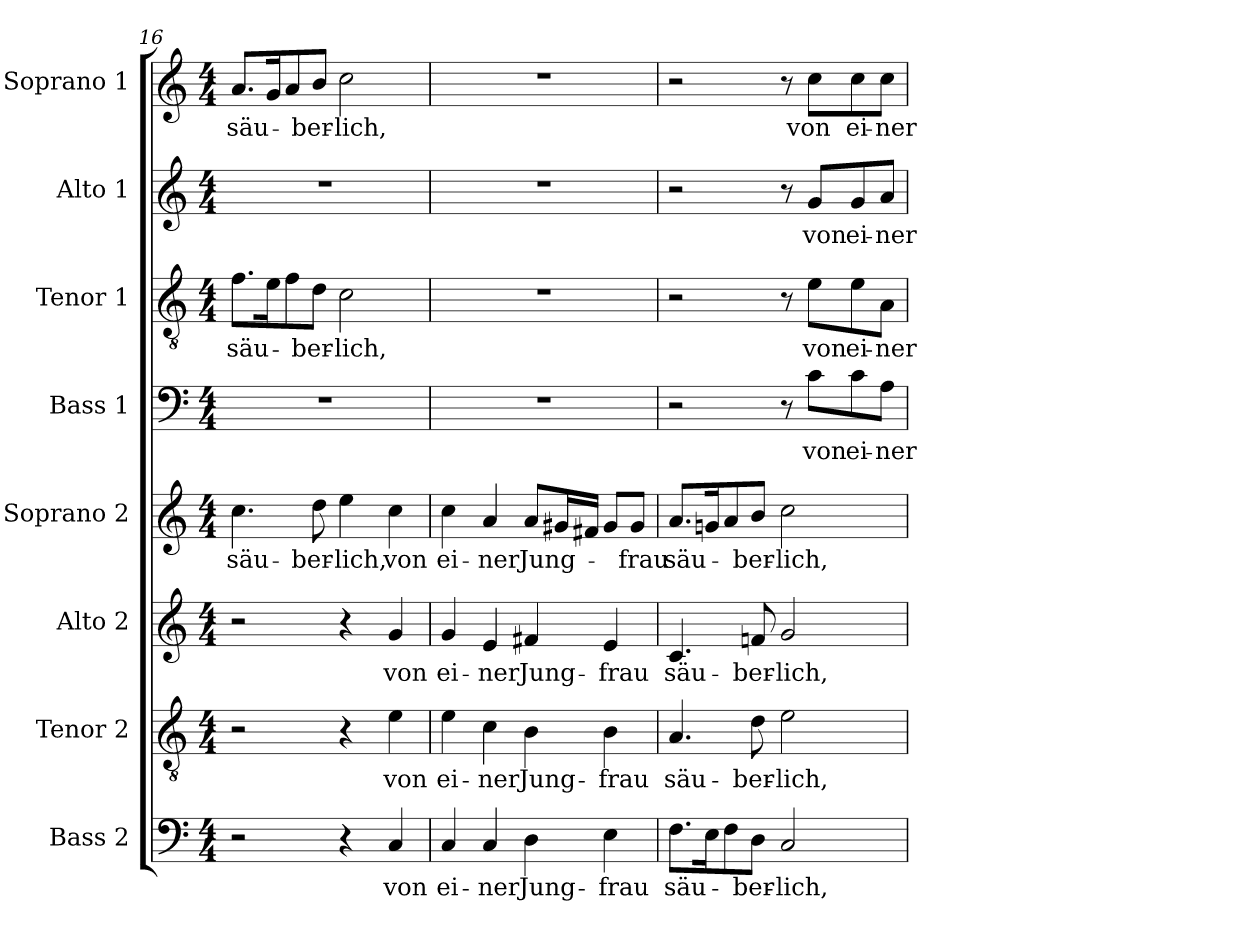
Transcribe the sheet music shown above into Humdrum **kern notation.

**kern	**text	**kern	**text	**kern	**text	**kern	**text	**kern	**text	**kern	**text	**kern	**text	**kern	**text
*part8	*part8	*part7	*part7	*part6	*part6	*part5	*part5	*part4	*part4	*part3	*part3	*part2	*part2	*part1	*part1
*staff8	*staff8	*staff7	*staff7	*staff6	*staff6	*staff5	*staff5	*staff4	*staff4	*staff3	*staff3	*staff2	*staff2	*staff1	*staff1
*I"Bass 2	*	*I"Tenor 2	*	*I"Alto 2	*	*I"Soprano 2	*	*I"Bass 1	*	*I"Tenor 1	*	*I"Alto 1	*	*I"Soprano 1	*
*I'B2	*	*I'T2	*	*I'A2	*	*I'S2	*	*I'B1	*	*I'T1	*	*I'A1	*	*I'S1	*
*clefF4	*	*clefGv2	*	*clefG2	*	*clefG2	*	*clefF4	*	*clefGv2	*	*clefG2	*	*clefG2	*
*	*	*ITrd7c12	*	*	*	*	*	*	*	*ITrd7c12	*	*	*	*	*
*k[]	*	*k[]	*	*k[]	*	*k[]	*	*k[]	*	*k[]	*	*k[]	*	*k[]	*
*C:	*	*C:	*	*C:	*	*C:	*	*C:	*	*C:	*	*C:	*	*C:	*
*M4/4	*	*M4/4	*	*M4/4	*	*M4/4	*	*M4/4	*	*M4/4	*	*M4/4	*	*M4/4	*
=16	=16	=16	=16	=16	=16	=16	=16	=16	=16	=16	=16	=16	=16	=16	=16
!	!	!	!	!	!	!	!LO:LY:b:color=#000000	!	!	!	!	!	!	!	!
!	!	!	!	!	!	!	!	!	!	!	!LO:LY:b:color=#000000	!	!	!	!
!	!	!	!	!	!	!	!	!	!	!	!	!	!	!	!LO:LY:b:color=#000000
2r	.	2r	.	2r	.	4.cci\	säu-	1r	.	8.Fi\L	säu-	1r	.	8.ai/L	säu-
.	.	.	.	.	.	.	.	.	.	16Ei\k	.	.	.	16gi/k	.
.	.	.	.	.	.	.	.	.	.	8Fi\	.	.	.	8ai/	.
!	!	!	!	!	!	!	!LO:LY:b:color=#000000	!	!	!	!	!	!	!	!
!	!	!	!	!	!	!	!	!	!	!	!LO:LY:b:color=#000000	!	!	!	!
!	!	!	!	!	!	!	!	!	!	!	!	!	!	!	!LO:LY:b:color=#000000
.	.	.	.	.	.	8ddi\	-ber-	.	.	8Di\J	-ber-	.	.	8bi/J	-ber-
!	!	!	!	!	!	!	!LO:LY:b:color=#000000	!	!	!	!	!	!	!	!
!	!	!	!	!	!	!	!	!	!	!	!LO:LY:b:color=#000000	!	!	!	!
!	!	!	!	!	!	!	!	!	!	!	!	!	!	!	!LO:LY:b:color=#000000
4r	.	4r	.	4r	.	4eei\	-lich,	.	.	2Ci\	-lich,	.	.	2cci\	-lich,
!	!LO:LY:b:color=#000000	!	!	!	!	!	!	!	!	!	!	!	!	!	!
!	!	!	!LO:LY:b:color=#000000	!	!	!	!	!	!	!	!	!	!	!	!
!	!	!	!	!	!LO:LY:b:color=#000000	!	!	!	!	!	!	!	!	!	!
!	!	!	!	!	!	!	!LO:LY:b:color=#000000	!	!	!	!	!	!	!	!
4Ci/	von	4Ei\	von	4gi/	von	4cci\	von	.	.	.	.	.	.	.	.
!!LO:LB:g=z
=17	=17	=17	=17	=17	=17	=17	=17	=17	=17	=17	=17	=17	=17	=17	=17
!	!LO:LY:b:color=#000000	!	!	!	!	!	!	!	!	!	!	!	!	!	!
!	!	!	!LO:LY:b:color=#000000	!	!	!	!	!	!	!	!	!	!	!	!
!	!	!	!	!	!LO:LY:b:color=#000000	!	!	!	!	!	!	!	!	!	!
!	!	!	!	!	!	!	!LO:LY:b:color=#000000	!	!	!	!	!	!	!	!
4Ci/	ei-	4Ei\	ei-	4gi/	ei-	4cci\	ei-	1r	.	1r	.	1r	.	1r	.
!	!LO:LY:b:color=#000000	!	!	!	!	!	!	!	!	!	!	!	!	!	!
!	!	!	!LO:LY:b:color=#000000	!	!	!	!	!	!	!	!	!	!	!	!
!	!	!	!	!	!LO:LY:b:color=#000000	!	!	!	!	!	!	!	!	!	!
!	!	!	!	!	!	!	!LO:LY:b:color=#000000	!	!	!	!	!	!	!	!
4Ci/	-ner	4Ci\	-ner	4ei/	-ner	4ai/	-ner	.	.	.	.	.	.	.	.
!	!LO:LY:b:color=#000000	!	!	!	!	!	!	!	!	!	!	!	!	!	!
!	!	!	!LO:LY:b:color=#000000	!	!	!	!	!	!	!	!	!	!	!	!
!	!	!	!	!	!LO:LY:b:color=#000000	!	!	!	!	!	!	!	!	!	!
!	!	!	!	!	!	!	!LO:LY:b:color=#000000	!	!	!	!	!	!	!	!
4Di\	Jung-	4BBi\	Jung-	4f#Xi/	Jung-	8ai/L	Jung-	.	.	.	.	.	.	.	.
.	.	.	.	.	.	16g#Xi/L	.	.	.	.	.	.	.	.	.
.	.	.	.	.	.	16f#Xi/JJ	.	.	.	.	.	.	.	.	.
!	!LO:LY:b:color=#000000	!	!	!	!	!	!	!	!	!	!	!	!	!	!
!	!	!	!LO:LY:b:color=#000000	!	!	!	!	!	!	!	!	!	!	!	!
!	!	!	!	!	!LO:LY:b:color=#000000	!	!	!	!	!	!	!	!	!	!
4Ei\	-frau	4BBi\	-frau	4ei/	-frau	8g#i/L	.	.	.	.	.	.	.	.	.
!	!	!	!	!	!	!	!LO:LY:b:color=#000000	!	!	!	!	!	!	!	!
.	.	.	.	.	.	8g#i/J	-frau	.	.	.	.	.	.	.	.
=18	=18	=18	=18	=18	=18	=18	=18	=18	=18	=18	=18	=18	=18	=18	=18
!	!LO:LY:b:color=#000000	!	!	!	!	!	!	!	!	!	!	!	!	!	!
!	!	!	!LO:LY:b:color=#000000	!	!	!	!	!	!	!	!	!	!	!	!
!	!	!	!	!	!LO:LY:b:color=#000000	!	!	!	!	!	!	!	!	!	!
!	!	!	!	!	!	!	!LO:LY:b:color=#000000	!	!	!	!	!	!	!	!
8.Fi\L	säu-	4.AAi/	säu-	4.ci/	säu-	8.ai/L	säu-	2r	.	2r	.	2r	.	2r	.
16Ei\k	.	.	.	.	.	16gni/k	.	.	.	.	.	.	.	.	.
8Fi\	.	.	.	.	.	8ai/	.	.	.	.	.	.	.	.	.
!	!LO:LY:b:color=#000000	!	!	!	!	!	!	!	!	!	!	!	!	!	!
!	!	!	!LO:LY:b:color=#000000	!	!	!	!	!	!	!	!	!	!	!	!
!	!	!	!	!	!LO:LY:b:color=#000000	!	!	!	!	!	!	!	!	!	!
!	!	!	!	!	!	!	!LO:LY:b:color=#000000	!	!	!	!	!	!	!	!
8Di\J	-ber-	8Di\	-ber-	8fni/	-ber-	8bi/J	-ber-	.	.	.	.	.	.	.	.
!	!LO:LY:b:color=#000000	!	!	!	!	!	!	!	!	!	!	!	!	!	!
!	!	!	!LO:LY:b:color=#000000	!	!	!	!	!	!	!	!	!	!	!	!
!	!	!	!	!	!LO:LY:b:color=#000000	!	!	!	!	!	!	!	!	!	!
!	!	!	!	!	!	!	!LO:LY:b:color=#000000	!	!	!	!	!	!	!	!
2Ci/	-lich,	2Ei\	-lich,	2gi/	-lich,	2cci\	-lich,	8r	.	8r	.	8r	.	8r	.
!	!	!	!	!	!	!	!	!	!LO:LY:b:color=#000000	!	!	!	!	!	!
!	!	!	!	!	!	!	!	!	!	!	!LO:LY:b:color=#000000	!	!	!	!
!	!	!	!	!	!	!	!	!	!	!	!	!	!LO:LY:b:color=#000000	!	!
!	!	!	!	!	!	!	!	!	!	!	!	!	!	!	!LO:LY:b:color=#000000
.	.	.	.	.	.	.	.	8ci\L	von	8Ei\L	von	8gi/L	von	8cci\L	von
!	!	!	!	!	!	!	!	!	!LO:LY:b:color=#000000	!	!	!	!	!	!
!	!	!	!	!	!	!	!	!	!	!	!LO:LY:b:color=#000000	!	!	!	!
!	!	!	!	!	!	!	!	!	!	!	!	!	!LO:LY:b:color=#000000	!	!
!	!	!	!	!	!	!	!	!	!	!	!	!	!	!	!LO:LY:b:color=#000000
.	.	.	.	.	.	.	.	8ci\	ei-	8Ei\	ei-	8gi/	ei-	8cci\	ei-
!	!	!	!	!	!	!	!	!	!LO:LY:b:color=#000000	!	!	!	!	!	!
!	!	!	!	!	!	!	!	!	!	!	!LO:LY:b:color=#000000	!	!	!	!
!	!	!	!	!	!	!	!	!	!	!	!	!	!LO:LY:b:color=#000000	!	!
!	!	!	!	!	!	!	!	!	!	!	!	!	!	!	!LO:LY:b:color=#000000
.	.	.	.	.	.	.	.	8Ai\J	-ner	8AAi\J	-ner	8ai/J	-ner	8cci\J	-ner
=	=	=	=	=	=	=	=	=	=	=	=	=	=	=	=
*-	*-	*-	*-	*-	*-	*-	*-	*-	*-	*-	*-	*-	*-	*-	*-
